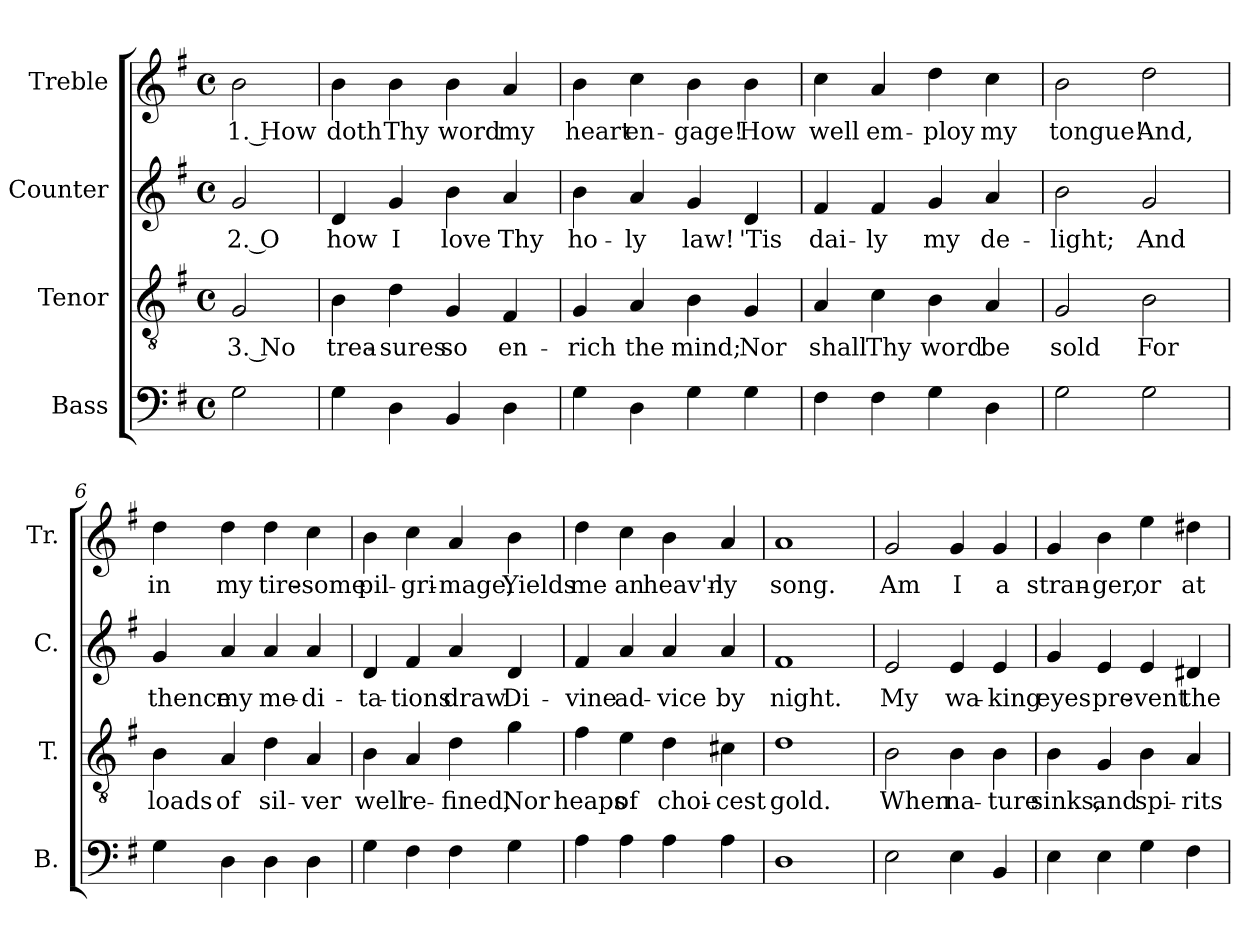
**kern	**kern	**text	**kern	**text	**kern	**text
*part4	*part3	*part3	*part2	*part2	*part1	*part1
*staff4	*staff3	*staff3	*staff2	*staff2	*staff1	*staff1
*I"Bass	*I"Tenor	*	*I"Counter	*	*I"Treble	*
*I'B.	*I'T.	*	*I'C.	*	*I'Tr.	*
*clefF4	*clefGv2	*	*clefG2	*	*clefG2	*
*k[f#]	*k[f#]	*	*k[f#]	*	*k[f#]	*
*M4/4	*M4/4	*	*M4/4	*	*M4/4	*
*met(c)	*met(c)	*	*met(c)	*	*met(c)	*
=1	=1	=1	=1	=1	=1	=1
2G\	2G/	3. No	2g/	2. O	2b\	1. How
=2	=2	=2	=2	=2	=2	=2
4G\	4B\	trea-	4d/	how	4b\	doth
4D\	4d\	-sures	4g/	I	4b\	Thy
4BB/	4G/	so	4b\	love	4b\	word
4D\	4F#/	en-	4a/	Thy	4a/	my
=3	=3	=3	=3	=3	=3	=3
4G\	4G/	-rich	4b\	ho-	4b\	heart
4D\	4A/	the	4a/	-ly	4cc\	en-
4G\	4B\	mind;	4g/	law!	4b\	-gage!
4G\	4G/	Nor	4d/	'Tis	4b\	How
=4	=4	=4	=4	=4	=4	=4
4F#\	4A/	shall	4f#/	dai-	4cc\	well
4F#\	4c\	Thy	4f#/	-ly	4a/	em-
4G\	4B\	word	4g/	my	4dd\	-ploy
4D\	4A/	be	4a/	de-	4cc\	my
=5	=5	=5	=5	=5	=5	=5
2G\	2G/	sold	2b\	-light;	2b\	tongue!
2G\	2B\	For	2g/	And	2dd\	And,
=6	=6	=6	=6	=6	=6	=6
4G\	4B\	loads	4g/	thence	4dd\	in
4D\	4A/	of	4a/	my	4dd\	my
4D\	4d\	sil-	4a/	me-	4dd\	tire-
4D\	4A/	-ver	4a/	-di-	4cc\	-some
=7	=7	=7	=7	=7	=7	=7
4G\	4B\	well	4d/	-ta-	4b\	pil-
4F#\	4A/	re-	4f#/	-tions	4cc\	-gri-
4F#\	4d\	-fined,	4a/	draw	4a/	-mage,
4G\	4g\	Nor	4d/	Di-	4b\	Yields
=8	=8	=8	=8	=8	=8	=8
4A\	4f#\	heaps	4f#/	-vine	4dd\	me
4A\	4e\	of	4a/	ad-	4cc\	an
4A\	4d\	choi-	4a/	-vice	4b\	heav'n-
4A\	4c#X\	-cest	4a/	by	4a/	-ly
=9	=9	=9	=9	=9	=9	=9
1D	1d	gold.	1f#	night.	1a	song.
=10	=10	=10	=10	=10	=10	=10
2E\	2B\	When	2e/	My	2g/	Am
4E\	4B\	na-	4e/	wa-	4g/	I
4BB/	4B\	-ture	4e/	-king	4g/	a
=11	=11	=11	=11	=11	=11	=11
4E\	4B\	sinks,	4g/	eyes	4g/	stran-
4E\	4G/	and	4e/	pre-	4b\	-ger,
4G\	4B\	spi-	4e/	-vent	4ee\	or
4F#\	4A/	-rits	4d#X/	the	4dd#X\	at
=	=	=	=	=	=	=
*-	*-	*-	*-	*-	*-	*-
